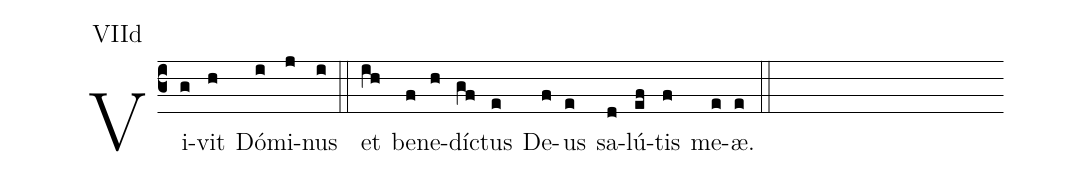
annotation: VIId;
%%
(c3)Vi(g)vit(h) Dó(i)mi(j)nus(i) (::) et(ih) be(f)ne(h)dí(gf)ctus(e) De(f)us(e) sa(d)lú(ef)tis(f) me(e)æ.(e) (::)
